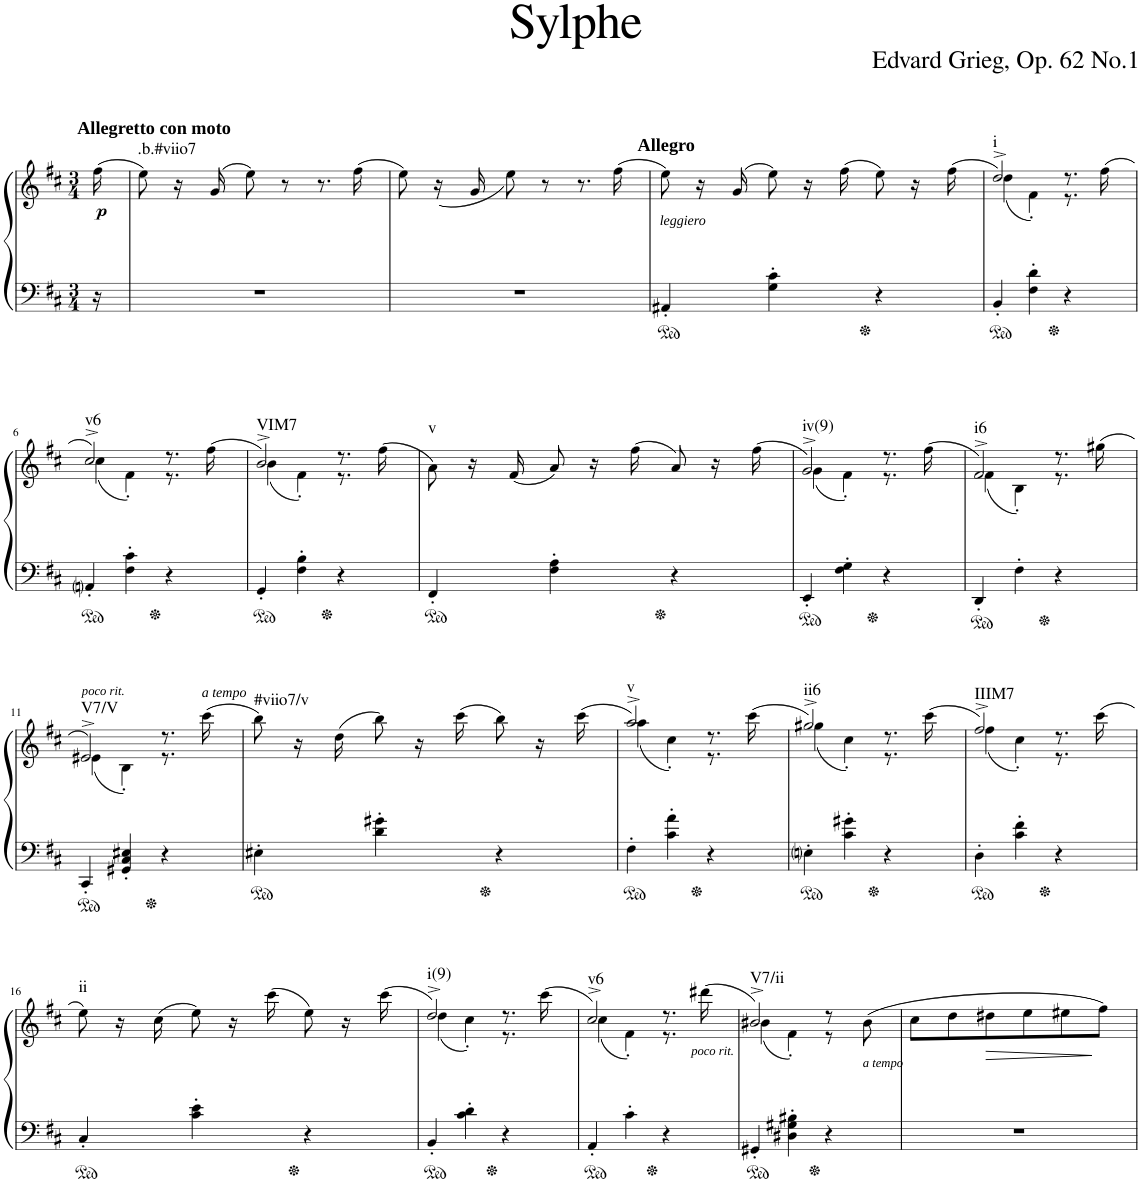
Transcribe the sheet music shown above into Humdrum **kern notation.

**kern	**kern	**dynam	**harte
*part1	*part1	*part1	*part1
*staff2	*staff1	*staff1/2	*
*I"Midi_1	*	*	*
*clefF4	*clefG2	*	*
*k[f#c#]	*k[f#c#]	*	*
*D:	*D:	*	*
*M3/4	*M3/4	*	*
=1	=1	=1	=1
*	*^	*	*
!	!LO:TX:a:B:t=Allegretto con moto	!	!	!
!	!	!	!LO:DY:b	!
16r	(16ff#\	16ryy	p	.
=2	=2	=2	=2	=2
!	!	!	!	!LO:H:kt=.b.#viio7
2.r	8ee\)	2ryy	.	N
.	16r	.	.	.
.	(16g/	.	.	.
.	8ee\)	.	.	.
.	8r	.	.	.
.	8.r	4ryy	.	.
.	(16ff#\	.	.	.
=3	=3	=3	=3	=3
2.r	8ee\)	2ryy	.	.
.	(16r	.	.	.
.	16g/	.	.	.
.	8ee\)	.	.	.
.	8r	.	.	.
.	8.r	4ryy	.	.
!	!LO:TX:a:B:t=Allegro	!	!	!
.	(16ff#\	.	.	.
=4	=4	=4	=4	=4
!	!LO:TX:b:i:t=leggiero	!	!	!
4AA#X'/	8ee\)	2ryy	.	.
.	16r	.	.	.
.	(16g/	.	.	.
4G\' 4c#\'	8ee\)	.	.	.
.	16r	.	.	.
.	(16ff#\	.	.	.
4r	8ee\)	4ryy	.	.
.	16r	.	.	.
.	(16ff#\	.	.	.
=5	=5	=5	=5	=5
!	!	!	!	!LO:H:kt=i
4BB'/	2dd^/)	(4dd\	.	N
4F#\' 4d\'	.	4f#'\)	.	.
4r	8.r	8.r	.	.
.	(16ff#\	16ryy	.	.
!!LO:LB:g=z	!!
=6	=6	=6	=6	=6
!	!	!	!	!LO:H:kt=v6
4AAni'/	2cc#^/)	(4cc#\	.	N
4F#\' 4c#\'	.	4f#'\)	.	.
4r	8.r	8.r	.	.
.	(16ff#\	16ryy	.	.
=7	=7	=7	=7	=7
!	!	!	!	!LO:H:kt=VIM7
4GG'/	2b^/)	(4b\	.	N
4F#\' 4B\'	.	4f#'\)	.	.
4r	8.r	8.r	.	.
.	(16ff#\	16ryy	.	.
=8	=8	=8	=8	=8
!	!	!	!	!LO:H:kt=v
4FF#'/	8a\)	2ryy	.	N
.	16r	.	.	.
.	(16f#/	.	.	.
4F#\' 4A\'	8a/)	.	.	.
.	16r	.	.	.
.	(16ff#\	.	.	.
4r	8a/)	4ryy	.	.
.	16r	.	.	.
.	(16ff#\	.	.	.
=9	=9	=9	=9	=9
!	!	!	!	!LO:H:kt=iv(9)
4EE'/	2g^/)	(4g\	.	N
4F#\' 4G\'	.	4f#'\)	.	.
4r	8.r	8.r	.	.
.	(16ff#\	16ryy	.	.
=10	=10	=10	=10	=10
!	!	!	!	!LO:H:kt=i6
4DD'/	2f#^/)	(4f#\	.	N
4F#'\	.	4B'\)	.	.
4r	8.r	8.r	.	.
.	(16gg#X\	16ryy	.	.
!!LO:LB:g=z	!!
=11	=11	=11	=11	=11
*^	*	*	*	*
!	!	!LO:TX:a:i:t=poco rit.	!	!	!LO:H:kt=V7/V
4CC#'/	2ryy	2e#X^/)	(4e#\	.	N
4GG#X/' 4C#/' 4E#X/'	.	.	4B'\)	.	.
4r	4ryy	8.r	8.r	.	.
!	!	!LO:TX:a:i:t=a tempo	!	!	!
.	.	(16ccc#\	16ryy	.	.
=12	=12	=12	=12	=12	=12
!	!	!	!	!	!LO:H:kt=#viio7/v
4E#X'\	2ryy	8bb\)	2ryy	.	N
.	.	16r	.	.	.
.	.	(16dd\	.	.	.
4d\' 4g#X\'	.	8bb\)	.	.	.
.	.	16r	.	.	.
.	.	(16ccc#\	.	.	.
4r	4ryy	8bb\)	4ryy	.	.
.	.	16r	.	.	.
.	.	(16ccc#\	.	.	.
=13	=13	=13	=13	=13	=13
!	!	!	!	!	!LO:H:kt=v
4F#'\	2ryy	2aa^/)	(4aa\	.	N
4c#\' 4a\'	.	.	4cc#'\)	.	.
4r	4ryy	8.r	8.r	.	.
.	.	(16ccc#\	16ryy	.	.
=14	=14	=14	=14	=14	=14
!	!	!	!	!	!LO:H:kt=ii6
4Eni'\	2ryy	2gg#X^/)	(4gg#\	.	N
4c#\' 4g#X\'	.	.	4cc#'\)	.	.
4r	4ryy	8.r	8.r	.	.
.	.	(16ccc#\	16ryy	.	.
=15	=15	=15	=15	=15	=15
!	!	!	!	!	!LO:H:kt=IIIM7
4D'\	4ryy	2ff#^/)	(4ff#\	.	N
4c#\' 4f#\'	2ryy	.	4cc#'\)	.	.
4r	.	8.r	8.r	.	.
.	.	(16ccc#\	16ryy	.	.
*v	*v	*	*	*	*
!!LO:LB:g=z	!!
=16	=16	=16	=16	=16
!	!	!	!	!LO:H:kt=ii
4C#'/	8ee\)	2ryy	.	N
.	16r	.	.	.
.	(16cc#\	.	.	.
4c#\' 4e\'	8ee\)	.	.	.
.	16r	.	.	.
.	(16ccc#\	.	.	.
4r	8ee\)	4ryy	.	.
.	16r	.	.	.
.	(16ccc#\	.	.	.
=17	=17	=17	=17	=17
!	!	!	!	!LO:H:kt=i(9)
4BB'/	2dd^/)	(4dd\	.	N
4c#\' 4d\'	.	4cc#'\)	.	.
4r	8.r	8.r	.	.
.	(16ccc#\	16ryy	.	.
=18	=18	=18	=18	=18
!	!	!	!	!LO:H:kt=v6
4AA'/	2cc#^/)	(4cc#\	.	N
4c#'\	.	4f#'\)	.	.
4r	8.r	8.r	.	.
!	!LO:TX:b:i:t=poco rit.	!	!	!
.	(16ddd#X\	16ryy	.	.
=19	=19	=19	=19	=19
!	!	!	!	!LO:H:kt=V7/ii
4GG#X'/	2b#X^/)	(4b#\	.	N
4D#X\' 4G#X\' 4B#X\'	.	4f#'\)	.	.
4r	8r	8r	.	.
!	!LO:TX:b:i:t=a tempo	!	!	!
.	(8b#\	8ryy	.	.
=20	=20	=20	=20	=20
2.r	8cc#\L	2ryy	.	.
.	8dd\	.	.	.
!	!	!	!LO:HP:b	!
.	8dd#X\	.	>	.
.	8ee\	.	.	.
.	8ee#X\	4ryy	.	.
.	8ff#\J)	.	]	.
*	*v	*v	*	*
=	=	=	=
*-	*-	*-	*-
